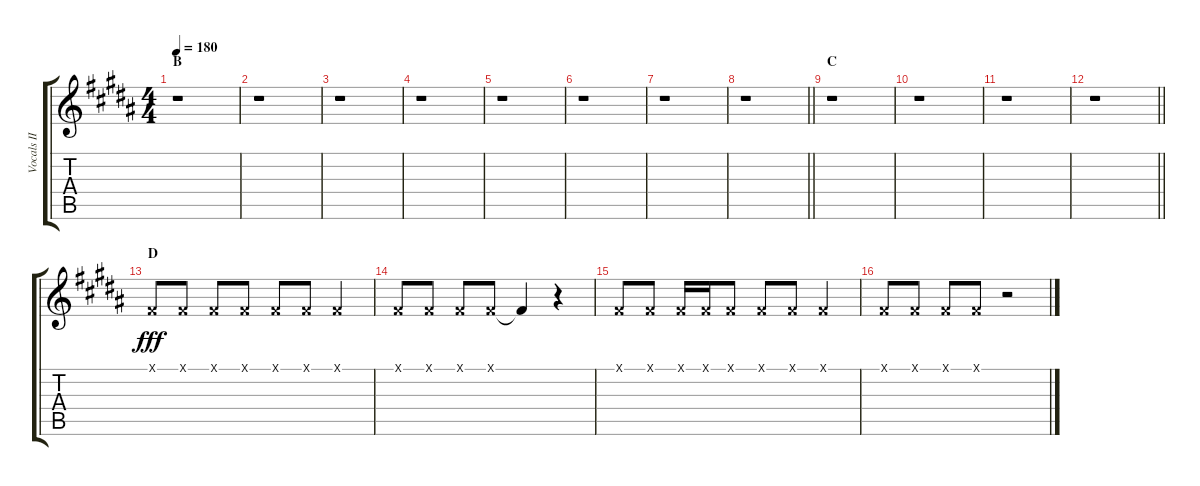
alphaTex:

\track ("Vocals II" "Vocals II") {instrument voiceoohs}
\staff {score tabs}
\tuning (E4 B3 G3 D3 A2 E2) {hide}
\ts (4 4)
\section ("" "B")
\tempo 180
\clef g2
\ks b
r.1{dy fff} |
r.1 |
r.1 |
r.1 |
r.1 |
r.1 |
r.1 |
\barLineRight lightlight
r.1 |
\section ("" "C")
r.1 |
r.1 |
r.1 |
\barLineRight lightlight
r.1 |
\section ("" "D")
2.1{x}.8 2.1{x}.8 2.1{x}.8 2.1{x}.8 2.1{x}.8 2.1{x}.8 2.1{x}.4 |
2.1{x}.8 2.1{x}.8 2.1{x}.8 2.1{x}.8 2.1{t}.4 r.4 |
2.1{x}.8 2.1{x}.8 2.1{x}.16 2.1{x}.16 2.1{x}.8 2.1{x}.8 2.1{x}.8 2.1{x}.4 |
2.1{x}.8 2.1{x}.8 2.1{x}.8 2.1{x}.8 r.2
